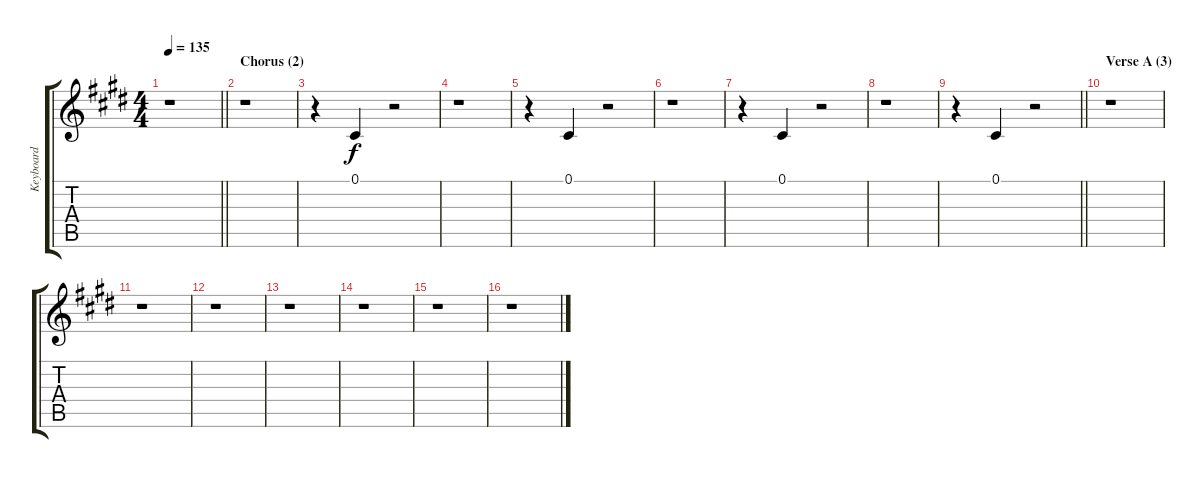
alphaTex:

\track ("Keyboard" "Keyboard") {instrument synthvoice}
\staff {score tabs}
\tuning (Db4 Ab3 E3 B2 Gb2 Db2) {hide}
\ts (4 4)
\tempo 135
\clef g2
\barLineRight lightlight
\ks c#minor
r.1{dy f} |
\section ("" "Chorus (2)")
r.1 |
r.4 0.1.4 r.2 |
r.1 |
r.4 0.1.4 r.2 |
r.1 |
r.4 0.1.4 r.2 |
r.1 |
\barLineRight lightlight
r.4 0.1.4 r.2 |
\section ("" "Verse A (3)")
r.1 |
r.1 |
r.1 |
r.1 |
r.1 |
r.1 |
r.1
